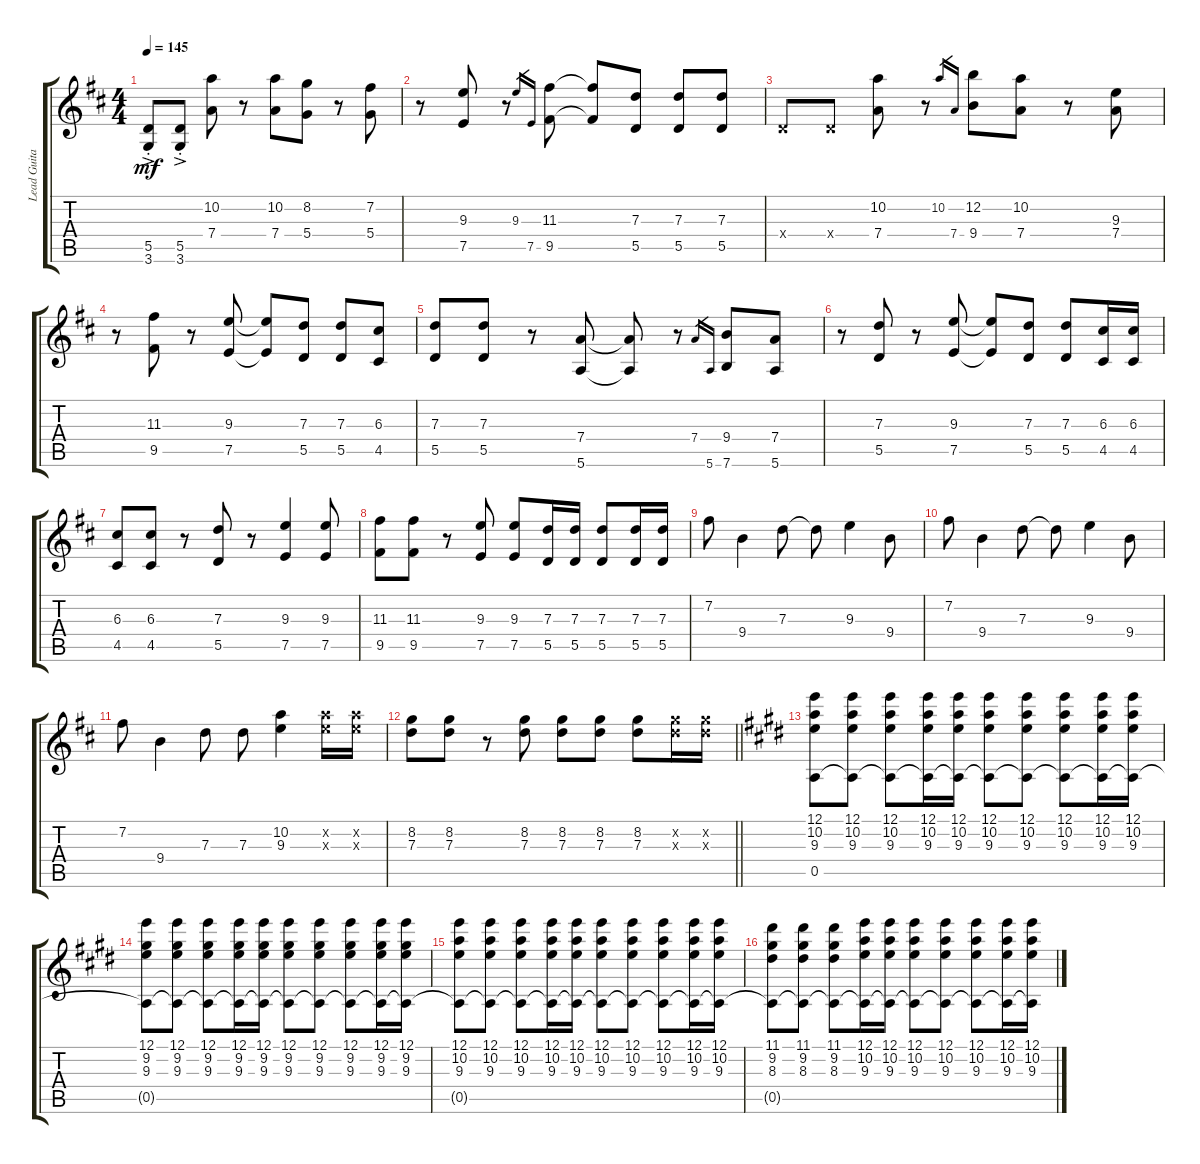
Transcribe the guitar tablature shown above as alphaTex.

\track ("Lead Guitar" "Lead Guita") {instrument electricguitarclean}
\staff {score tabs}
\tuning (E4 B3 G3 D3 A2 E2) {hide}
\ts (4 4)
\tempo 145
\clef g2
\ks d
(5.5{ac st} 3.6{ac st}).8{dy mf} (5.5{ac st} 3.6{ac st}).8 (10.2 7.4).8 r.8 (10.2 7.4).8 (8.2 5.4).8 r.8 (7.2 5.4).8 |
r.8 (9.3 7.5).8 r.8 9.3.16{gr} 7.5.16{gr} (11.3 9.5).8 (11.3{t} 9.5{t}).8 (7.3 5.5).8 (7.3 5.5).8 (7.3 5.5).8 |
0.4{x}.8 0.4{x}.8 (10.2 7.4).8 r.8 10.2.16{gr} 7.4.16{gr} (12.2 9.4).8 (10.2 7.4).8 r.8 (9.3 7.4).8 |
r.8 (11.3 9.5).8 r.8 (9.3 7.5).8 (9.3{t} 7.5{t}).8 (7.3 5.5).8 (7.3 5.5).8 (6.3 4.5).8 |
(7.3 5.5).8 (7.3 5.5).8 r.8 (7.4 5.6).8 (7.4{t} 5.6{t}).8 r.8 7.4.16{gr} 5.6.16{gr} (9.4 7.6).8 (7.4 5.6).8 |
r.8 (7.3 5.5).8 r.8 (9.3 7.5).8 (9.3{t} 7.5{t}).8 (7.3 5.5).8 (7.3 5.5).8 (6.3 4.5).16 (6.3 4.5).16 |
(6.3 4.5).8 (6.3 4.5).8 r.8 (7.3 5.5).8 r.8 (9.3 7.5).4 (9.3 7.5).8 |
(11.3 9.5).8 (11.3 9.5).8 r.8 (9.3 7.5).8 (9.3 7.5).8 (7.3 5.5).16 (7.3 5.5).16 (7.3 5.5).8 (7.3 5.5).16 (7.3 5.5).16 |
7.2.8 9.4.4 7.3.8 7.3{t}.8 9.3.4 9.4.8 |
7.2.8 9.4.4 7.3.8 7.3{t}.8 9.3.4 9.4.8 |
7.2.8 9.4.4 7.3.8 7.3.8 (10.2 9.3).4 (10.2{x} 9.3{x}).16 (10.2{x} 9.3{x}).16 |
\barLineRight lightlight
(8.2 7.3).8 (8.2 7.3).8 r.8 (8.2 7.3).8 (8.2 7.3).8 (8.2 7.3).8 (8.2 7.3).8 (8.2{x} 7.3{x}).16 (8.2{x} 7.3{x}).16 |
\ks e
(12.1 10.2 9.3 0.5).8 (12.1 10.2 9.3 0.5{t}).8 (12.1 10.2 9.3 0.5{t}).8 (12.1 10.2 9.3 0.5{t}).16 (12.1 10.2 9.3 0.5{t}).16 (12.1 10.2 9.3 0.5{t}).8 (12.1 10.2 9.3 0.5{t}).8 (12.1 10.2 9.3 0.5{t}).8 (12.1 10.2 9.3 0.5{t}).16 (12.1 10.2 9.3 0.5{t}).16 |
(12.1 9.2 9.3 0.5{t}).8 (12.1 9.2 9.3 0.5{t}).8 (12.1 9.2 9.3 0.5{t}).8 (12.1 9.2 9.3 0.5{t}).16 (12.1 9.2 9.3 0.5{t}).16 (12.1 9.2 9.3 0.5{t}).8 (12.1 9.2 9.3 0.5{t}).8 (12.1 9.2 9.3 0.5{t}).8 (12.1 9.2 9.3 0.5{t}).16 (12.1 9.2 9.3 0.5{t}).16 |
(12.1 10.2 9.3 0.5{t}).8 (12.1 10.2 9.3 0.5{t}).8 (12.1 10.2 9.3 0.5{t}).8 (12.1 10.2 9.3 0.5{t}).16 (12.1 10.2 9.3 0.5{t}).16 (12.1 10.2 9.3 0.5{t}).8 (12.1 10.2 9.3 0.5{t}).8 (12.1 10.2 9.3 0.5{t}).8 (12.1 10.2 9.3 0.5{t}).16 (12.1 10.2 9.3 0.5{t}).16 |
(11.1 9.2 8.3 0.5{t}).8 (11.1 9.2 8.3 0.5{t}).8 (11.1 9.2 8.3 0.5{t}).8 (12.1 10.2 9.3 0.5{t}).16 (12.1 10.2 9.3 0.5{t}).16 (12.1 10.2 9.3 0.5{t}).8 (12.1 10.2 9.3 0.5{t}).8 (12.1 10.2 9.3 0.5{t}).8 (12.1 10.2 9.3 0.5{t}).16 (12.1 10.2 9.3 0.5{t}).16
